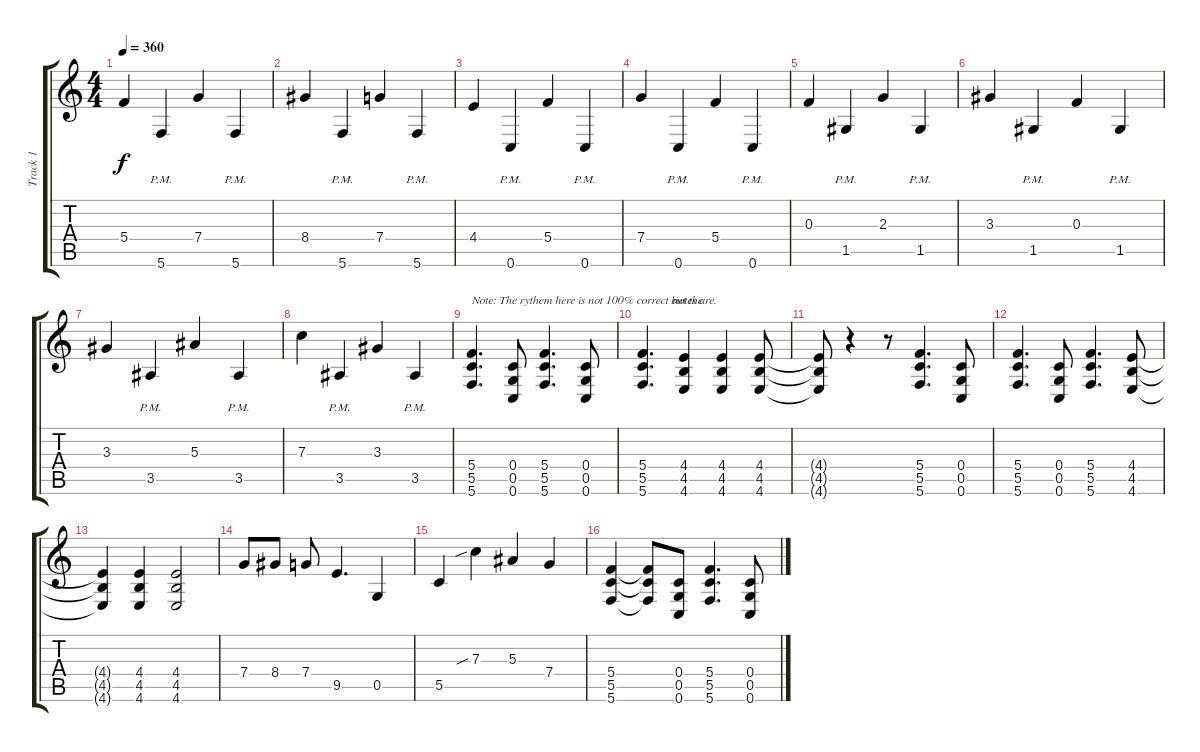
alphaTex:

\track ("Track 1" "Track 1") {instrument overdrivenguitar}
\staff {score tabs}
\tuning (D4 A3 F3 C3 G2 C2) {hide}
\ts (4 4)
\tempo 360
\clef g2
\ks c
5.4.4{dy f} 5.6{pm}.4 7.4.4 5.6{pm}.4 |
8.4.4 5.6{pm}.4 7.4.4 5.6{pm}.4 |
4.4.4 0.6{pm}.4 5.4.4 0.6{pm}.4 |
7.4.4 0.6{pm}.4 5.4.4 0.6{pm}.4 |
0.3.4 1.5{pm}.4 2.3.4 1.5{pm}.4 |
3.3.4 1.5{pm}.4 0.3.4 1.5{pm}.4 |
3.3.4 3.5{pm}.4 5.3.4 3.5{pm}.4 |
7.3.4 3.5{pm}.4 3.3.4 3.5{pm}.4 |
(5.4 5.5 5.6).4{d txt "Note: The rythem here is not 100% correct but the"} (0.4 0.5 0.6).8 (5.4 5.5 5.6).4{d} (0.4 0.5 0.6).8 |
(5.4 5.5 5.6).4{d txt "          notes are."} (4.4 4.5 4.6).4 (4.4 4.5 4.6).4 (4.4 4.5 4.6).8 |
(4.4{t} 4.5{t} 4.6{t}).8 r.4 r.8 (5.4 5.5 5.6).4{d} (0.4 0.5 0.6).8 |
(5.4 5.5 5.6).4{d} (0.4 0.5 0.6).8 (5.4 5.5 5.6).4{d} (4.4 4.5 4.6).8 |
(4.4{t} 4.5{t} 4.6{t}).4 (4.4 4.5 4.6).4 (4.4 4.5 4.6).2 |
7.4.8 8.4.8 7.4.8 9.5.4{d} 0.5.4 |
5.5.4 7.3{sib}.4 5.3.4 7.4.4 |
(5.4 5.5 5.6).4 (5.4{t} 5.5{t} 5.6{t}).8 (0.4 0.5 0.6).8 (5.4 5.5 5.6).4{d} (0.4 0.5 0.6).8
